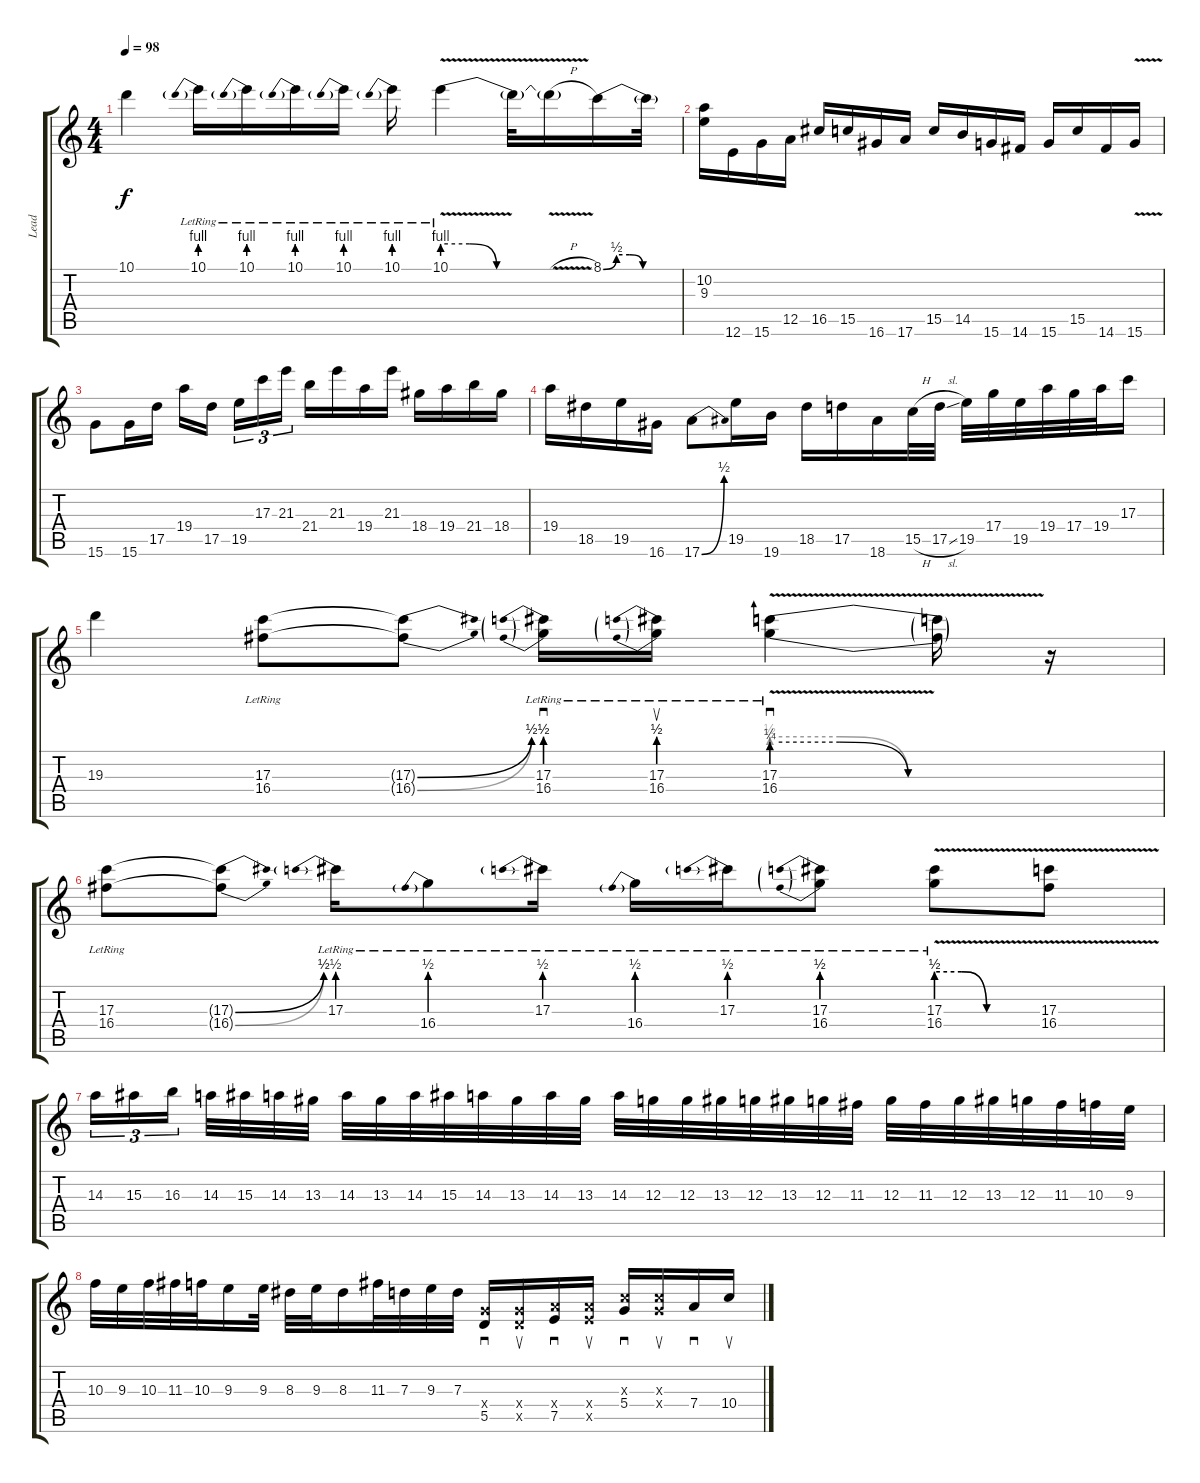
\track ("Lead" "Lead") {instrument overdrivenguitar}
\staff {score tabs}
\tuning (E4 B3 G3 D3 A2 E2) {hide}
\ts (4 4)
\tempo 98
\clef g2
\ks c
10.1{t}.4{dy f} 10.1{be (prebend 0 4 60 4) lr}.16 10.1{be (prebend 0 4 60 4) lr}.16 10.1{be (prebend 0 4 60 4) lr}.16 10.1{be (prebend 0 4 60 4) lr}.16 10.1{be (prebend 0 4 60 4) lr}.16 10.1{be (custom 0 4 15 4 30 0 45 0 60 0) v lr}.4 10.1{t}.32 10.1{v h t}.16 8.1{be (custom 0 0 10 2 20 2 30 0 60 0)}.16 8.1{t}.32 |
(10.2 9.3).16 12.6.16 15.6.16 12.5.16 16.5.16 15.5.16 16.6.16 17.6.16 15.5.16 14.5.16 15.6.16 14.6.16 15.6.16 15.5.16 14.6.16 15.6{v}.16 |
15.6.8 15.6.16 17.5.16 19.4.16 17.5.16{beam splitsecondary} 19.5.16{tu (3 2)} 17.3.16{tu (3 2)} 21.3.16{tu (3 2)} 21.4.16 21.3.16 19.4.16 21.3.16 18.4.16 19.4.16 21.4.16 18.4.16 |
19.4.16 18.5.16 19.5.16 16.6.16 17.6{be (bend 0 0 60 2)}.8 19.5.16 19.6.16 18.5.16 17.5.16 18.6.16 15.5{h}.32 17.5{sl}.32 19.5.32 17.4.32 19.5.32 19.4.32 17.4.32 19.4.32 17.3.16 |
19.3.4 (17.3{lr} 16.4{lr}).8 (17.3{be (bend 0 0 60 2) t} 16.4{be (bend 0 0 60 2) t}).8 (17.3{be (prebend 0 2 60 2) lr} 16.4{be (prebend 0 2 60 2) lr}).16{sd} (17.3{be (prebend 0 2 60 2) lr} 16.4{be (prebend 0 2 60 2) lr}).16{su} (17.3{be (custom 0 1 15 1 30 0 60 0) lr} 16.4{be (custom 0 2 15 2 30 0 60 0) v lr}).4{sd} (17.3{t} 16.4{t}).16 r.16 |
(17.3{lr} 16.4{lr}).8 (17.3{be (bend 0 0 60 2) t} 16.4{be (bend 0 0 60 2) t}).8 17.3{be (prebend 0 2 60 2) lr}.16 16.4{be (prebend 0 2 60 2) lr}.8 17.3{be (prebend 0 2 60 2) lr}.16 16.4{be (prebend 0 2 60 2) lr}.16 17.3{be (prebend 0 2 60 2) lr}.16 (17.3{be (prebend 0 2 60 2) lr} 16.4{be (prebend 0 2 60 2) lr}).8 (17.3{be (custom 0 2 15 2 30 0 60 0) v lr} 16.4{be (custom 0 2 15 2 30 0 60 0) v lr}).8 (17.3{v} 16.4{v}).8 |
14.3.16{tu (3 2)} 15.3.16{tu (3 2)} 16.3.16{tu (3 2) beam splitsecondary} 14.3.32 15.3.32 14.3.32 13.3.32 14.3.32 13.3.32 14.3.32 15.3.32 14.3.32 13.3.32 14.3.32 13.3.32 14.3.32 12.3.32 12.3.32 13.3.32 12.3.32 13.3.32 12.3.32 11.3.32 12.3.32 11.3.32 12.3.32 13.3.32 12.3.32 11.3.32 10.3.32 9.3.32 |
10.3.32 9.3.32 10.3.32 11.3.32 10.3.32 9.3.16 9.3.32 8.3.32 9.3.32 8.3.16 11.3.32 7.3.32 9.3.32 7.3.32 (5.4{x} 5.5).16{sd} (5.4{x} 5.5{x}).16{su} (7.4{x} 7.5).16{sd} (7.4{x} 7.5{x}).16{su} (5.3{x} 5.4).16{sd} (5.3{x} 5.4{x}).16{su} 7.4.16{sd} 10.4.16{su}
